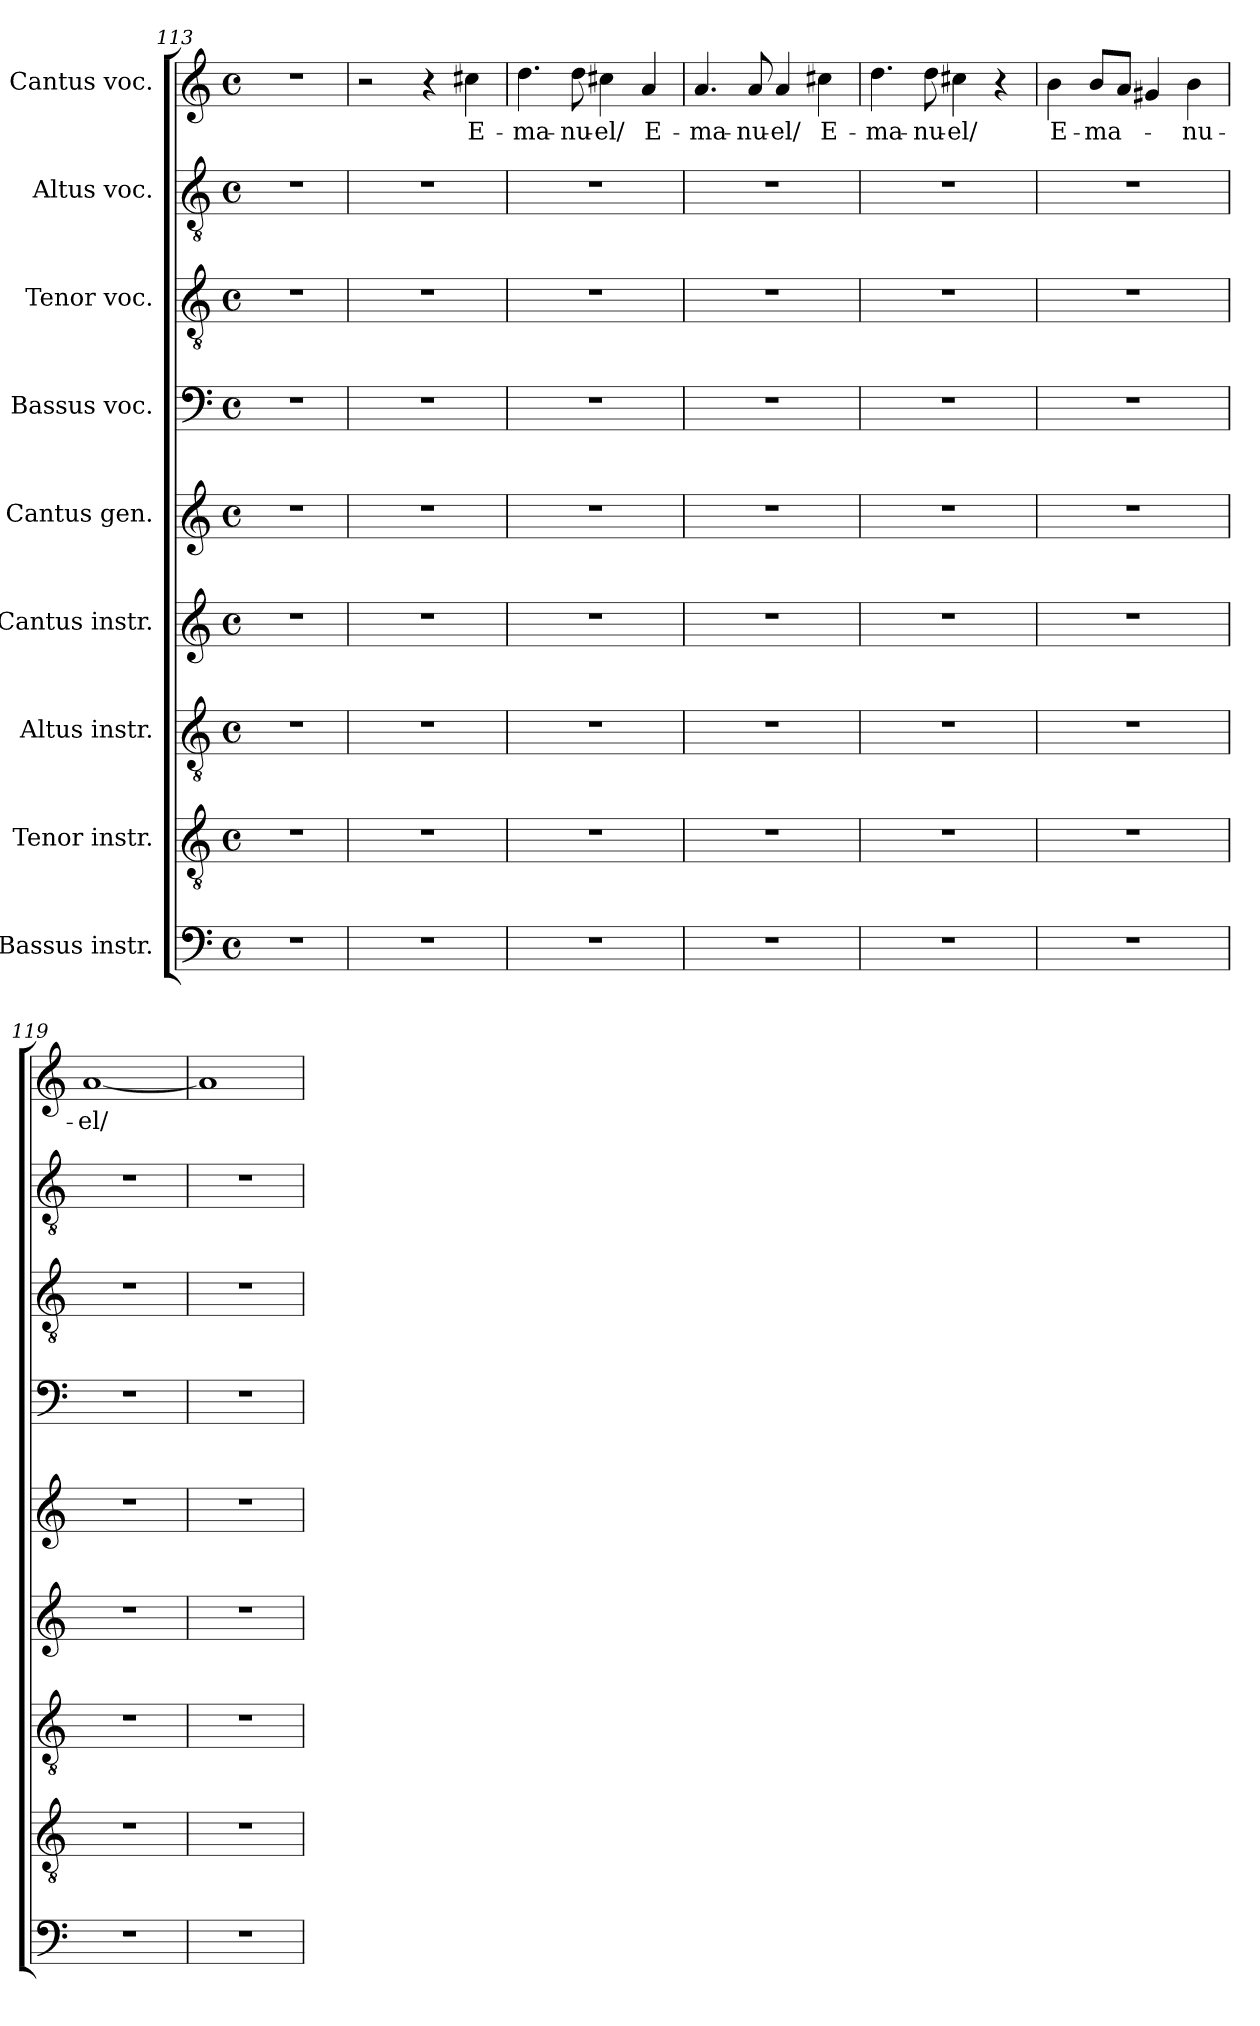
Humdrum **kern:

**kern	**kern	**kern	**kern	**kern	**kern	**kern	**kern	**kern	**text
*part9	*part8	*part7	*part6	*part5	*part4	*part3	*part2	*part1	*part1
*staff9	*staff8	*staff7	*staff6	*staff5	*staff4	*staff3	*staff2	*staff1	*staff1
*I"Bassus instr.	*I"Tenor instr.	*I"Altus instr.	*I"Cantus instr.	*I"Cantus gen.	*I"Bassus voc.	*I"Tenor voc.	*I"Altus voc.	*I"Cantus voc.	*
*clefF4	*clefGv2	*clefGv2	*clefG2	*clefG2	*clefF4	*clefGv2	*clefGv2	*clefG2	*
*k[]	*k[]	*k[]	*k[]	*k[]	*k[]	*k[]	*k[]	*k[]	*
*C:	*C:	*C:	*C:	*C:	*C:	*C:	*C:	*C:	*
*M4/4	*M4/4	*M4/4	*M4/4	*M4/4	*M4/4	*M4/4	*M4/4	*M4/4	*
*met(c)	*met(c)	*met(c)	*met(c)	*met(c)	*met(c)	*met(c)	*met(c)	*met(c)	*
=113	=113	=113	=113	=113	=113	=113	=113	=113	=113
1r	1r	1r	1r	1r	1r	1r	1r	1r	.
=114	=114	=114	=114	=114	=114	=114	=114	=114	=114
1r	1r	1r	1r	1r	1r	1r	1r	2r	.
.	.	.	.	.	.	.	.	4r	.
!	!	!	!	!	!	!	!	!	!LO:LY:b
.	.	.	.	.	.	.	.	4cc#X\	E-
=115	=115	=115	=115	=115	=115	=115	=115	=115	=115
!	!	!	!	!	!	!	!	!	!LO:LY:b
1r	1r	1r	1r	1r	1r	1r	1r	4.dd\	-ma-
!	!	!	!	!	!	!	!	!	!LO:LY:b
.	.	.	.	.	.	.	.	8dd\	-nu-
!	!	!	!	!	!	!	!	!	!LO:LY:b
.	.	.	.	.	.	.	.	4cc#X\	-el/
!	!	!	!	!	!	!	!	!	!LO:LY:b
.	.	.	.	.	.	.	.	4a/	E-
=116	=116	=116	=116	=116	=116	=116	=116	=116	=116
!	!	!	!	!	!	!	!	!	!LO:LY:b
1r	1r	1r	1r	1r	1r	1r	1r	4.a/	-ma-
!	!	!	!	!	!	!	!	!	!LO:LY:b
.	.	.	.	.	.	.	.	8a/	-nu-
!	!	!	!	!	!	!	!	!	!LO:LY:b:rj
.	.	.	.	.	.	.	.	4a/	-el/
!	!	!	!	!	!	!	!	!	!LO:LY:b
.	.	.	.	.	.	.	.	4cc#X\	E-
!!LO:LB:g=z
=117	=117	=117	=117	=117	=117	=117	=117	=117	=117
!	!	!	!	!	!	!	!	!	!LO:LY:b
1r	1r	1r	1r	1r	1r	1r	1r	4.dd\	-ma-
!	!	!	!	!	!	!	!	!	!LO:LY:b
.	.	.	.	.	.	.	.	8dd\	-nu-
!	!	!	!	!	!	!	!	!	!LO:LY:b
.	.	.	.	.	.	.	.	4cc#X\	-el/
.	.	.	.	.	.	.	.	4r	.
=118	=118	=118	=118	=118	=118	=118	=118	=118	=118
!	!	!	!	!	!	!	!	!	!LO:LY:b
1r	1r	1r	1r	1r	1r	1r	1r	4b\	E-
!	!	!	!	!	!	!	!	!	!LO:LY:b
.	.	.	.	.	.	.	.	8b/L	-ma-
.	.	.	.	.	.	.	.	8a/J	.
.	.	.	.	.	.	.	.	4g#X/	.
!	!	!	!	!	!	!	!	!	!LO:LY:b
.	.	.	.	.	.	.	.	4b\	-nu-
=119	=119	=119	=119	=119	=119	=119	=119	=119	=119
!	!	!	!	!	!	!	!	!	!LO:LY:b
1r	1r	1r	1r	1r	1r	1r	1r	[<1a	-el/
=120	=120	=120	=120	=120	=120	=120	=120	=120	=120
1r	1r	1r	1r	1r	1r	1r	1r	1a]	.
=!	=!	=!	=!	=!	=!	=!	=!	=!	=!
*-	*-	*-	*-	*-	*-	*-	*-	*-	*-
